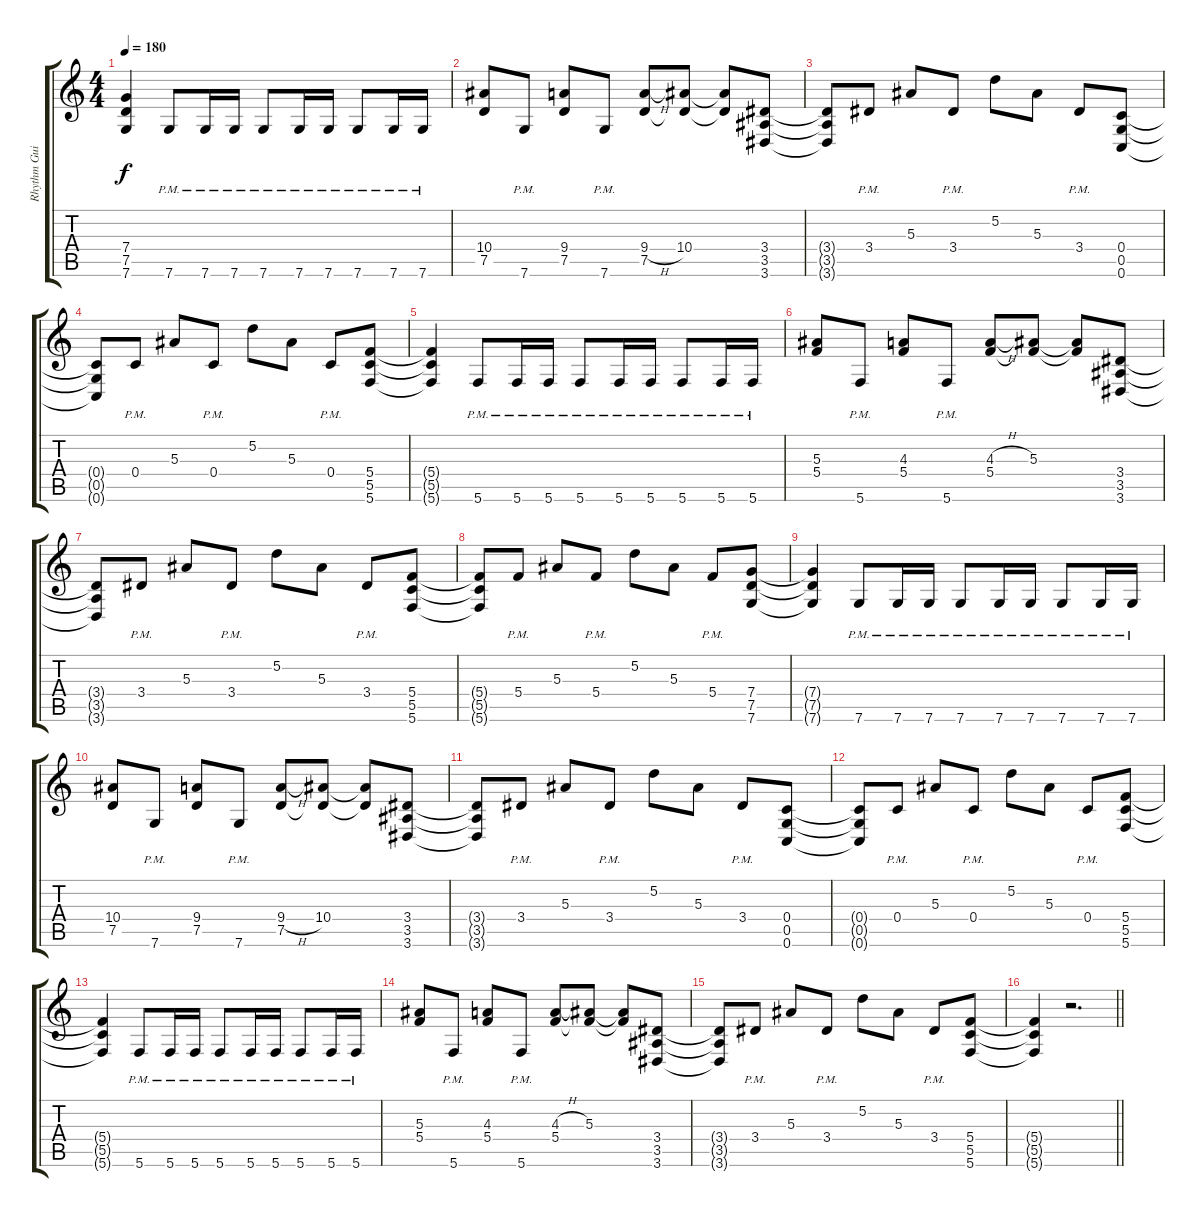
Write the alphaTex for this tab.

\track ("Rhythm Guitar" "Rhythm Gui") {solo instrument distortionguitar}
\staff {score tabs}
\tuning (D4 A3 F3 C3 G2 C2) {hide}
\ts (4 4)
\tempo 180
\clef g2
\ks c
(7.4{t} 7.5{t} 7.6{t}).4{dy f} 7.6{pm}.8 7.6{pm}.16 7.6{pm}.16 7.6{pm}.8 7.6{pm}.16 7.6{pm}.16 7.6{pm}.8 7.6{pm}.16 7.6{pm}.16 |
(10.4 7.5).8 7.6{pm}.8 (9.4 7.5).8 7.6{pm}.8 (9.4{h} 7.5).8 (10.4 7.5{t}).8 (10.4{t} 7.5{t}).8 (3.4 3.5 3.6).8 |
(3.4{t} 3.5{t} 3.6{t}).8 3.4{pm}.8 5.3.8 3.4{pm}.8 5.2.8 5.3.8 3.4{pm}.8 (0.4 0.5 0.6).8 |
(0.4{t} 0.5{t} 0.6{t}).8 0.4{pm}.8 5.3.8 0.4{pm}.8 5.2.8 5.3.8 0.4{pm}.8 (5.4 5.5 5.6).8 |
(5.4{t} 5.5{t} 5.6{t}).4 5.6{pm}.8 5.6{pm}.16 5.6{pm}.16 5.6{pm}.8 5.6{pm}.16 5.6{pm}.16 5.6{pm}.8 5.6{pm}.16 5.6{pm}.16 |
(5.3 5.4).8 5.6{pm}.8 (4.3 5.4).8 5.6{pm}.8 (4.3{h} 5.4).8 (5.3 5.4{t}).8 (5.3{t} 5.4{t}).8 (3.4 3.5 3.6).8 |
(3.4{t} 3.5{t} 3.6{t}).8 3.4{pm}.8 5.3.8 3.4{pm}.8 5.2.8 5.3.8 3.4{pm}.8 (5.4 5.5 5.6).8 |
(5.4{t} 5.5{t} 5.6{t}).8 5.4{pm}.8 5.3.8 5.4{pm}.8 5.2.8 5.3.8 5.4{pm}.8 (7.4 7.5 7.6).8 |
(7.4{t} 7.5{t} 7.6{t}).4 7.6{pm}.8 7.6{pm}.16 7.6{pm}.16 7.6{pm}.8 7.6{pm}.16 7.6{pm}.16 7.6{pm}.8 7.6{pm}.16 7.6{pm}.16 |
(10.4 7.5).8 7.6{pm}.8 (9.4 7.5).8 7.6{pm}.8 (9.4{h} 7.5).8 (10.4 7.5{t}).8 (10.4{t} 7.5{t}).8 (3.4 3.5 3.6).8 |
(3.4{t} 3.5{t} 3.6{t}).8 3.4{pm}.8 5.3.8 3.4{pm}.8 5.2.8 5.3.8 3.4{pm}.8 (0.4 0.5 0.6).8 |
(0.4{t} 0.5{t} 0.6{t}).8 0.4{pm}.8 5.3.8 0.4{pm}.8 5.2.8 5.3.8 0.4{pm}.8 (5.4 5.5 5.6).8 |
(5.4{t} 5.5{t} 5.6{t}).4 5.6{pm}.8 5.6{pm}.16 5.6{pm}.16 5.6{pm}.8 5.6{pm}.16 5.6{pm}.16 5.6{pm}.8 5.6{pm}.16 5.6{pm}.16 |
(5.3 5.4).8 5.6{pm}.8 (4.3 5.4).8 5.6{pm}.8 (4.3{h} 5.4).8 (5.3 5.4{t}).8 (5.3{t} 5.4{t}).8 (3.4 3.5 3.6).8 |
(3.4{t} 3.5{t} 3.6{t}).8 3.4{pm}.8 5.3.8 3.4{pm}.8 5.2.8 5.3.8 3.4{pm}.8 (5.4 5.5 5.6).8 |
\barLineRight lightlight
(5.4{t} 5.5{t} 5.6{t}).4 r.2{d}
